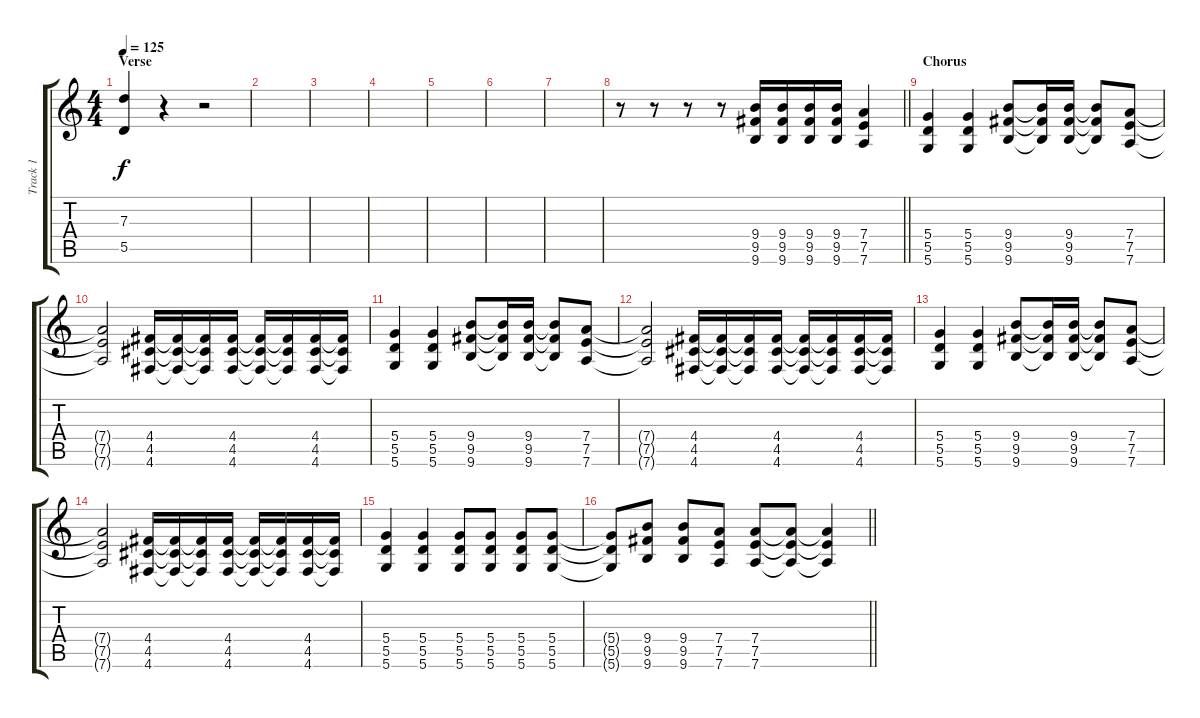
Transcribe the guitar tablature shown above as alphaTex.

\track ("Track 1" "Track 1") {instrument distortionguitar}
\staff {score tabs}
\tuning (E4 B3 G3 D3 A2 D2) {hide}
\ts (4 4)
\section ("" "Verse")
\tempo 125
\clef g2
\ks c
(7.3{t} 5.5{t}).4{dy f} r.4 r.2 |
|
|
|
|
|
|
\barLineRight lightlight
r.8 r.8 r.8 r.8 (9.4 9.5 9.6).16 (9.4 9.5 9.6).16 (9.4 9.5 9.6).16 (9.4 9.5 9.6).16 (7.4 7.5 7.6).4 |
\section ("" "Chorus")
(5.4 5.5 5.6).4 (5.4 5.5 5.6).4 (9.4 9.5 9.6).8 (9.4{t} 9.5{t} 9.6{t}).16 (9.4 9.5 9.6).16 (9.4{t} 9.5{t} 9.6{t}).8 (7.4 7.5 7.6).8 |
(7.4{t} 7.5{t} 7.6{t}).2 (4.4 4.5 4.6).16 (4.4{t} 4.5{t} 4.6{t}).16 (4.4{t} 4.5{t} 4.6{t}).16 (4.4 4.5 4.6).16 (4.4{t} 4.5{t} 4.6{t}).16 (4.4{t} 4.5{t} 4.6{t}).16 (4.4 4.5 4.6).16 (4.4{t} 4.5{t} 4.6{t}).16 |
(5.4 5.5 5.6).4 (5.4 5.5 5.6).4 (9.4 9.5 9.6).8 (9.4{t} 9.5{t} 9.6{t}).16 (9.4 9.5 9.6).16 (9.4{t} 9.5{t} 9.6{t}).8 (7.4 7.5 7.6).8 |
(7.4{t} 7.5{t} 7.6{t}).2 (4.4 4.5 4.6).16 (4.4{t} 4.5{t} 4.6{t}).16 (4.4{t} 4.5{t} 4.6{t}).16 (4.4 4.5 4.6).16 (4.4{t} 4.5{t} 4.6{t}).16 (4.4{t} 4.5{t} 4.6{t}).16 (4.4 4.5 4.6).16 (4.4{t} 4.5{t} 4.6{t}).16 |
(5.4 5.5 5.6).4 (5.4 5.5 5.6).4 (9.4 9.5 9.6).8 (9.4{t} 9.5{t} 9.6{t}).16 (9.4 9.5 9.6).16 (9.4{t} 9.5{t} 9.6{t}).8 (7.4 7.5 7.6).8 |
(7.4{t} 7.5{t} 7.6{t}).2 (4.4 4.5 4.6).16 (4.4{t} 4.5{t} 4.6{t}).16 (4.4{t} 4.5{t} 4.6{t}).16 (4.4 4.5 4.6).16 (4.4{t} 4.5{t} 4.6{t}).16 (4.4{t} 4.5{t} 4.6{t}).16 (4.4 4.5 4.6).16 (4.4{t} 4.5{t} 4.6{t}).16 |
(5.4 5.5 5.6).4 (5.4 5.5 5.6).4 (5.4 5.5 5.6).8 (5.4 5.5 5.6).8 (5.4 5.5 5.6).8 (5.4 5.5 5.6).8 |
\barLineRight lightlight
(5.4{t} 5.5{t} 5.6{t}).8 (9.4 9.5 9.6).8 (9.4 9.5 9.6).8 (7.4 7.5 7.6).8 (7.4 7.5 7.6).8 (7.4{t} 7.5{t} 7.6{t}).8 (7.4{t} 7.5{t} 7.6{t}).4
